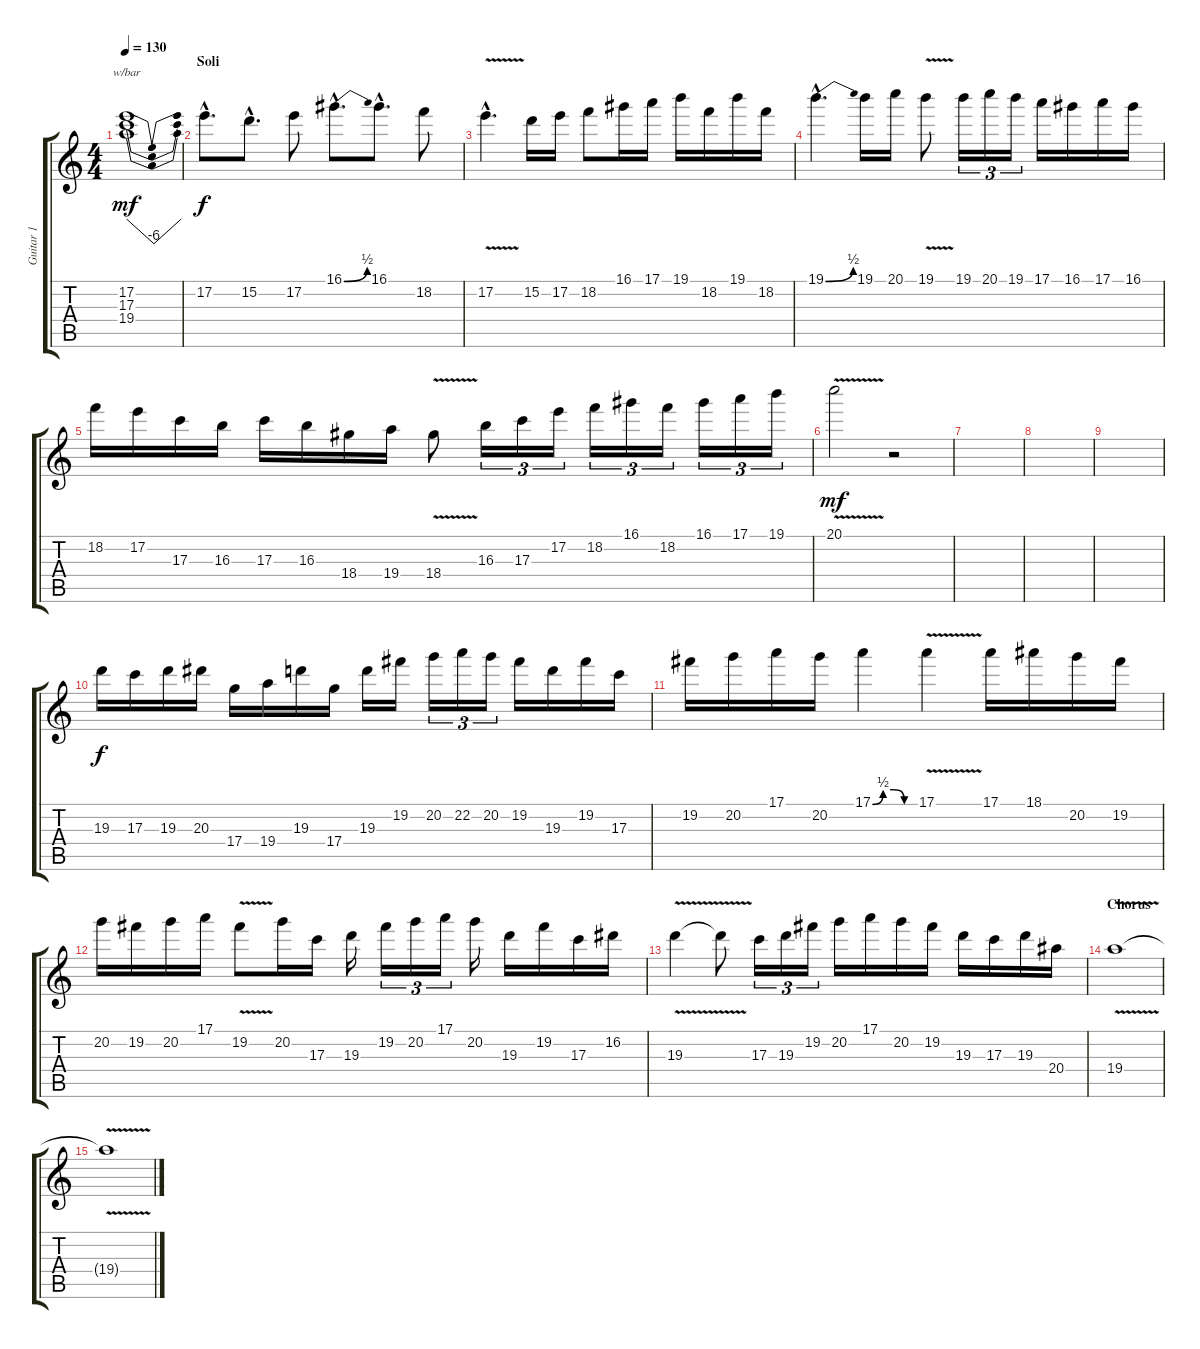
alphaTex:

\track ("Guitar 1" "Guitar 1") {instrument electricguitarjazz}
\staff {score tabs}
\tuning (E4 B3 G3 D3 A2 D2) {hide}
\ts (4 4)
\tempo 130
\clef g2
\ks c
(17.2 17.3 19.4).1{tbe (dip default 0 0 30 -24 60 0) dy mf} |
\section ("" "Soli")
17.2{hac}.8{d dy f balance 6 instrument distortionguitar} 15.2{hac}.8{d} 17.2.8 16.1{be (bend 0 0 60 2) hac}.8{d} 16.1{hac}.8{d} 18.2.8 |
17.2{v hac}.4{d} 15.2.16 17.2.16 18.2.8 16.1.16 17.1.16 19.1.16 18.2.16 19.1.16 18.2.16 |
19.1{be (bend 0 0 60 2) hac}.4{d} 19.1.16 20.1.16 19.1{v}.8 19.1.16{tu (3 2)} 20.1.16{tu (3 2)} 19.1.16{tu (3 2)} 17.1.16 16.1.16 17.1.16 16.1.16 |
18.2.16 17.2.16 17.3.16 16.3.16 17.3.16 16.3.16 18.4.16 19.4.16 18.4{v}.8 16.3.16{tu (3 2)} 17.3.16{tu (3 2)} 17.2.16{tu (3 2)} 18.2.16{tu (3 2)} 16.1.16{tu (3 2)} 18.2.16{tu (3 2)} 16.1.16{tu (3 2)} 17.1.16{tu (3 2)} 19.1.16{tu (3 2)} |
\section ("" "")
20.1{v}.2{dy mf} r.2 |
|
|
|
\section ("" "")
19.3.16{dy f volume 13 balance 11 instrument distortionguitar} 17.3.16 19.3.16 20.3.16 17.4.16 19.4.16 19.3.16 17.4.16 19.3.16 19.2.16 20.2.16{tu (3 2)} 22.2.16{tu (3 2)} 20.2.16{tu (3 2)} 19.2.16 19.3.16 19.2.16 17.3.16 |
19.2.16 20.2.16 17.1.16 20.2.16 17.1{be (custom 0 0 15 2 30 2 45 0 60 0)}.4 17.1{v}.4 17.1.16 18.1.16 20.2.16 19.2.16 |
20.2.16 19.2.16 20.2.16 17.1.16 19.2{v}.8 20.2.16 17.3.16 19.3.16 19.2.16{tu (3 2)} 20.2.16{tu (3 2)} 17.1.16{tu (3 2)} 20.2.16 19.3.16 19.2.16 17.3.16 16.2.16 |
19.3{v}.4 19.3{t}.8 17.3.16{tu (3 2)} 19.3.16{tu (3 2)} 19.2.16{tu (3 2)} 20.2.16 17.1.16 20.2.16 19.2.16 19.3.16 17.3.16 19.3.16 20.4.16 |
\section ("" "Chorus")
19.4{v}.1{volume 5} |
19.4{t}.1
